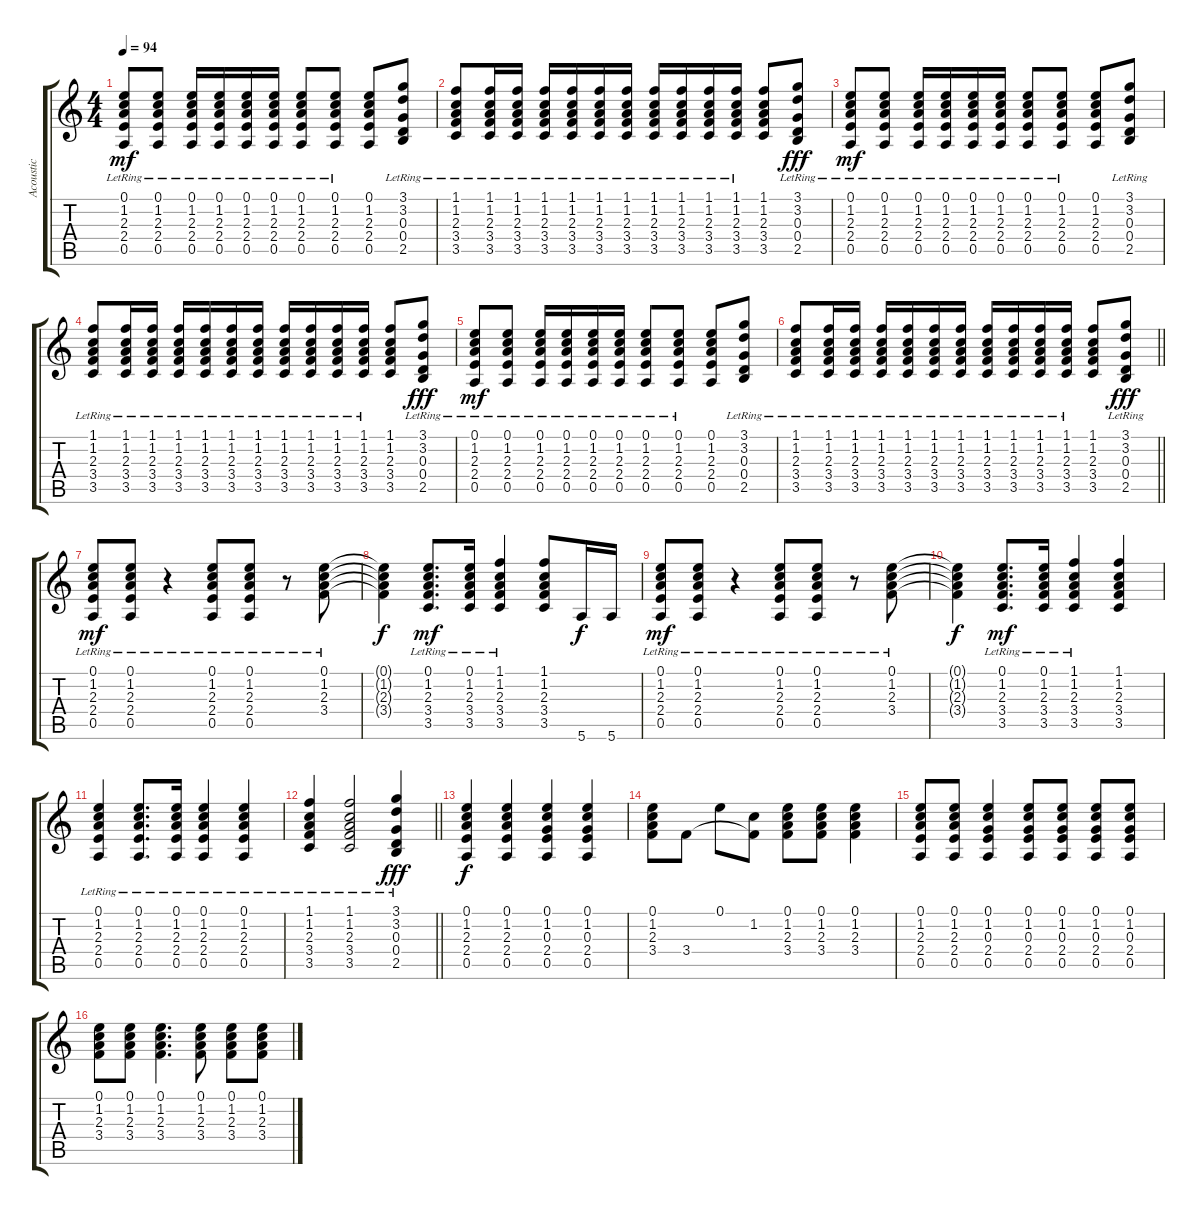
\track ("Acoustic" "Acoustic") {instrument acousticguitarnylon}
\staff {score tabs}
\tuning (E4 B3 G3 D3 A2 E2) {hide}
\ts (4 4)
\tempo 94
\clef g2
\ks c
(0.1{lr} 1.2{lr} 2.3{lr} 2.4{lr} 0.5{lr}).8{dy mf} (0.1{lr} 1.2{lr} 2.3{lr} 2.4{lr} 0.5{lr}).8 (0.1{lr} 1.2{lr} 2.3{lr} 2.4{lr} 0.5{lr}).16 (0.1{lr} 1.2{lr} 2.3{lr} 2.4{lr} 0.5{lr}).16 (0.1{lr} 1.2{lr} 2.3{lr} 2.4{lr} 0.5{lr}).16 (0.1{lr} 1.2{lr} 2.3{lr} 2.4{lr} 0.5{lr}).16 (0.1{lr} 1.2{lr} 2.3{lr} 2.4{lr} 0.5{lr}).8 (0.1{lr} 1.2{lr} 2.3{lr} 2.4{lr} 0.5{lr}).8 (0.1 1.2 2.3 2.4 0.5).8 (3.1{lr} 3.2{lr} 0.3{lr} 0.4{lr} 2.5{lr}).8 |
(1.1{lr} 1.2{lr} 2.3{lr} 3.4{lr} 3.5{lr}).8 (1.1{lr} 1.2{lr} 2.3{lr} 3.4{lr} 3.5{lr}).16 (1.1{lr} 1.2{lr} 2.3{lr} 3.4{lr} 3.5{lr}).16 (1.1{lr} 1.2{lr} 2.3{lr} 3.4{lr} 3.5{lr}).16 (1.1{lr} 1.2{lr} 2.3{lr} 3.4{lr} 3.5{lr}).16 (1.1{lr} 1.2{lr} 2.3{lr} 3.4{lr} 3.5{lr}).16 (1.1{lr} 1.2{lr} 2.3{lr} 3.4{lr} 3.5{lr}).16 (1.1{lr} 1.2{lr} 2.3{lr} 3.4{lr} 3.5{lr}).16 (1.1{lr} 1.2{lr} 2.3{lr} 3.4{lr} 3.5{lr}).16 (1.1{lr} 1.2{lr} 2.3{lr} 3.4{lr} 3.5{lr}).16 (1.1{lr} 1.2{lr} 2.3{lr} 3.4{lr} 3.5{lr}).16 (1.1 1.2 2.3 3.4 3.5).8 (3.1{lr} 3.2{lr} 0.3{lr} 0.4{lr} 2.5{lr}).8{dy fff} |
(0.1{lr} 1.2{lr} 2.3{lr} 2.4{lr} 0.5{lr}).8{dy mf} (0.1{lr} 1.2{lr} 2.3{lr} 2.4{lr} 0.5{lr}).8 (0.1{lr} 1.2{lr} 2.3{lr} 2.4{lr} 0.5{lr}).16 (0.1{lr} 1.2{lr} 2.3{lr} 2.4{lr} 0.5{lr}).16 (0.1{lr} 1.2{lr} 2.3{lr} 2.4{lr} 0.5{lr}).16 (0.1{lr} 1.2{lr} 2.3{lr} 2.4{lr} 0.5{lr}).16 (0.1{lr} 1.2{lr} 2.3{lr} 2.4{lr} 0.5{lr}).8 (0.1{lr} 1.2{lr} 2.3{lr} 2.4{lr} 0.5{lr}).8 (0.1 1.2 2.3 2.4 0.5).8 (3.1{lr} 3.2{lr} 0.3{lr} 0.4{lr} 2.5{lr}).8 |
(1.1{lr} 1.2{lr} 2.3{lr} 3.4{lr} 3.5{lr}).8 (1.1{lr} 1.2{lr} 2.3{lr} 3.4{lr} 3.5{lr}).16 (1.1{lr} 1.2{lr} 2.3{lr} 3.4{lr} 3.5{lr}).16 (1.1{lr} 1.2{lr} 2.3{lr} 3.4{lr} 3.5{lr}).16 (1.1{lr} 1.2{lr} 2.3{lr} 3.4{lr} 3.5{lr}).16 (1.1{lr} 1.2{lr} 2.3{lr} 3.4{lr} 3.5{lr}).16 (1.1{lr} 1.2{lr} 2.3{lr} 3.4{lr} 3.5{lr}).16 (1.1{lr} 1.2{lr} 2.3{lr} 3.4{lr} 3.5{lr}).16 (1.1{lr} 1.2{lr} 2.3{lr} 3.4{lr} 3.5{lr}).16 (1.1{lr} 1.2{lr} 2.3{lr} 3.4{lr} 3.5{lr}).16 (1.1{lr} 1.2{lr} 2.3{lr} 3.4{lr} 3.5{lr}).16 (1.1 1.2 2.3 3.4 3.5).8 (3.1{lr} 3.2{lr} 0.3{lr} 0.4{lr} 2.5{lr}).8{dy fff} |
(0.1{lr} 1.2{lr} 2.3{lr} 2.4{lr} 0.5{lr}).8{dy mf} (0.1{lr} 1.2{lr} 2.3{lr} 2.4{lr} 0.5{lr}).8 (0.1{lr} 1.2{lr} 2.3{lr} 2.4{lr} 0.5{lr}).16 (0.1{lr} 1.2{lr} 2.3{lr} 2.4{lr} 0.5{lr}).16 (0.1{lr} 1.2{lr} 2.3{lr} 2.4{lr} 0.5{lr}).16 (0.1{lr} 1.2{lr} 2.3{lr} 2.4{lr} 0.5{lr}).16 (0.1{lr} 1.2{lr} 2.3{lr} 2.4{lr} 0.5{lr}).8 (0.1{lr} 1.2{lr} 2.3{lr} 2.4{lr} 0.5{lr}).8 (0.1 1.2 2.3 2.4 0.5).8 (3.1{lr} 3.2{lr} 0.3{lr} 0.4{lr} 2.5{lr}).8 |
\barLineRight lightlight
(1.1{lr} 1.2{lr} 2.3{lr} 3.4{lr} 3.5{lr}).8 (1.1{lr} 1.2{lr} 2.3{lr} 3.4{lr} 3.5{lr}).16 (1.1{lr} 1.2{lr} 2.3{lr} 3.4{lr} 3.5{lr}).16 (1.1{lr} 1.2{lr} 2.3{lr} 3.4{lr} 3.5{lr}).16 (1.1{lr} 1.2{lr} 2.3{lr} 3.4{lr} 3.5{lr}).16 (1.1{lr} 1.2{lr} 2.3{lr} 3.4{lr} 3.5{lr}).16 (1.1{lr} 1.2{lr} 2.3{lr} 3.4{lr} 3.5{lr}).16 (1.1{lr} 1.2{lr} 2.3{lr} 3.4{lr} 3.5{lr}).16 (1.1{lr} 1.2{lr} 2.3{lr} 3.4{lr} 3.5{lr}).16 (1.1{lr} 1.2{lr} 2.3{lr} 3.4{lr} 3.5{lr}).16 (1.1{lr} 1.2{lr} 2.3{lr} 3.4{lr} 3.5{lr}).16 (1.1 1.2 2.3 3.4 3.5).8 (3.1{lr} 3.2{lr} 0.3{lr} 0.4{lr} 2.5{lr}).8{dy fff} |
(0.1{lr} 1.2{lr} 2.3{lr} 2.4{lr} 0.5{lr}).8{dy mf} (0.1{lr} 1.2{lr} 2.3{lr} 2.4{lr} 0.5{lr}).8 r.4 (0.1{lr} 1.2{lr} 2.3{lr} 2.4{lr} 0.5{lr}).8 (0.1{lr} 1.2{lr} 2.3{lr} 2.4{lr} 0.5{lr}).8 r.8 (0.1{lr} 1.2{lr} 2.3{lr} 3.4{lr}).8 |
(0.1{t} 1.2{t} 2.3{t} 3.4{t}).4{dy f} (0.1{lr} 1.2{lr} 2.3{lr} 3.4{lr} 3.5{lr}).8{d dy mf} (0.1{lr} 1.2{lr} 2.3{lr} 3.4{lr} 3.5{lr}).16 (1.1{lr} 1.2{lr} 2.3{lr} 3.4{lr} 3.5{lr}).4 (1.1 1.2 2.3 3.4 3.5).8 5.6.16{dy f} 5.6.16 |
(0.1{lr} 1.2{lr} 2.3{lr} 2.4{lr} 0.5{lr}).8{dy mf} (0.1{lr} 1.2{lr} 2.3{lr} 2.4{lr} 0.5{lr}).8 r.4 (0.1{lr} 1.2{lr} 2.3{lr} 2.4{lr} 0.5{lr}).8 (0.1{lr} 1.2{lr} 2.3{lr} 2.4{lr} 0.5{lr}).8 r.8 (0.1{lr} 1.2{lr} 2.3{lr} 3.4{lr}).8 |
(0.1{t} 1.2{t} 2.3{t} 3.4{t}).4{dy f} (0.1{lr} 1.2{lr} 2.3{lr} 3.4{lr} 3.5{lr}).8{d dy mf} (0.1{lr} 1.2{lr} 2.3{lr} 3.4{lr} 3.5{lr}).16 (1.1{lr} 1.2{lr} 2.3{lr} 3.4{lr} 3.5{lr}).4 (1.1 1.2 2.3 3.4 3.5).4 |
(0.1{lr} 1.2{lr} 2.3{lr} 2.4{lr} 0.5{lr}).4 (0.1{lr} 1.2{lr} 2.3{lr} 2.4{lr} 0.5{lr}).8{d} (0.1{lr} 1.2{lr} 2.3{lr} 2.4{lr} 0.5{lr}).16 (0.1{lr} 1.2{lr} 2.3{lr} 2.4{lr} 0.5{lr}).4 (0.1{lr} 1.2{lr} 2.3{lr} 2.4{lr} 0.5{lr}).4 |
\barLineRight lightlight
(1.1{lr} 1.2{lr} 2.3{lr} 3.4{lr} 3.5{lr}).4 (1.1{lr} 1.2{lr} 2.3{lr} 3.4{lr} 3.5{lr}).2 (3.1{lr} 3.2{lr} 0.3{lr} 0.4{lr} 2.5{lr}).4{dy fff} |
(0.1 1.2 2.3 2.4 0.5).4{dy f} (0.1 1.2 2.3 2.4 0.5).4 (0.1 1.2 0.3 2.4 0.5).4 (0.1 1.2 0.3 2.4 0.5).4 |
(0.1 1.2 2.3 3.4).8 3.4.8 0.1.8 (1.2 3.4{t}).8 (0.1 1.2 2.3 3.4).8 (0.1 1.2 2.3 3.4).8 (0.1 1.2 2.3 3.4).4 |
(0.1 1.2 2.3 2.4 0.5).8 (0.1 1.2 2.3 2.4 0.5).8 (0.1 1.2 0.3 2.4 0.5).4 (0.1 1.2 0.3 2.4 0.5).8 (0.1 1.2 0.3 2.4 0.5).8 (0.1 1.2 0.3 2.4 0.5).8 (0.1 1.2 0.3 2.4 0.5).8 |
(0.1 1.2 2.3 3.4).8 (0.1 1.2 2.3 3.4).8 (0.1 1.2 2.3 3.4).4{d} (0.1 1.2 2.3 3.4).8 (0.1 1.2 2.3 3.4).8 (0.1 1.2 2.3 3.4).8
